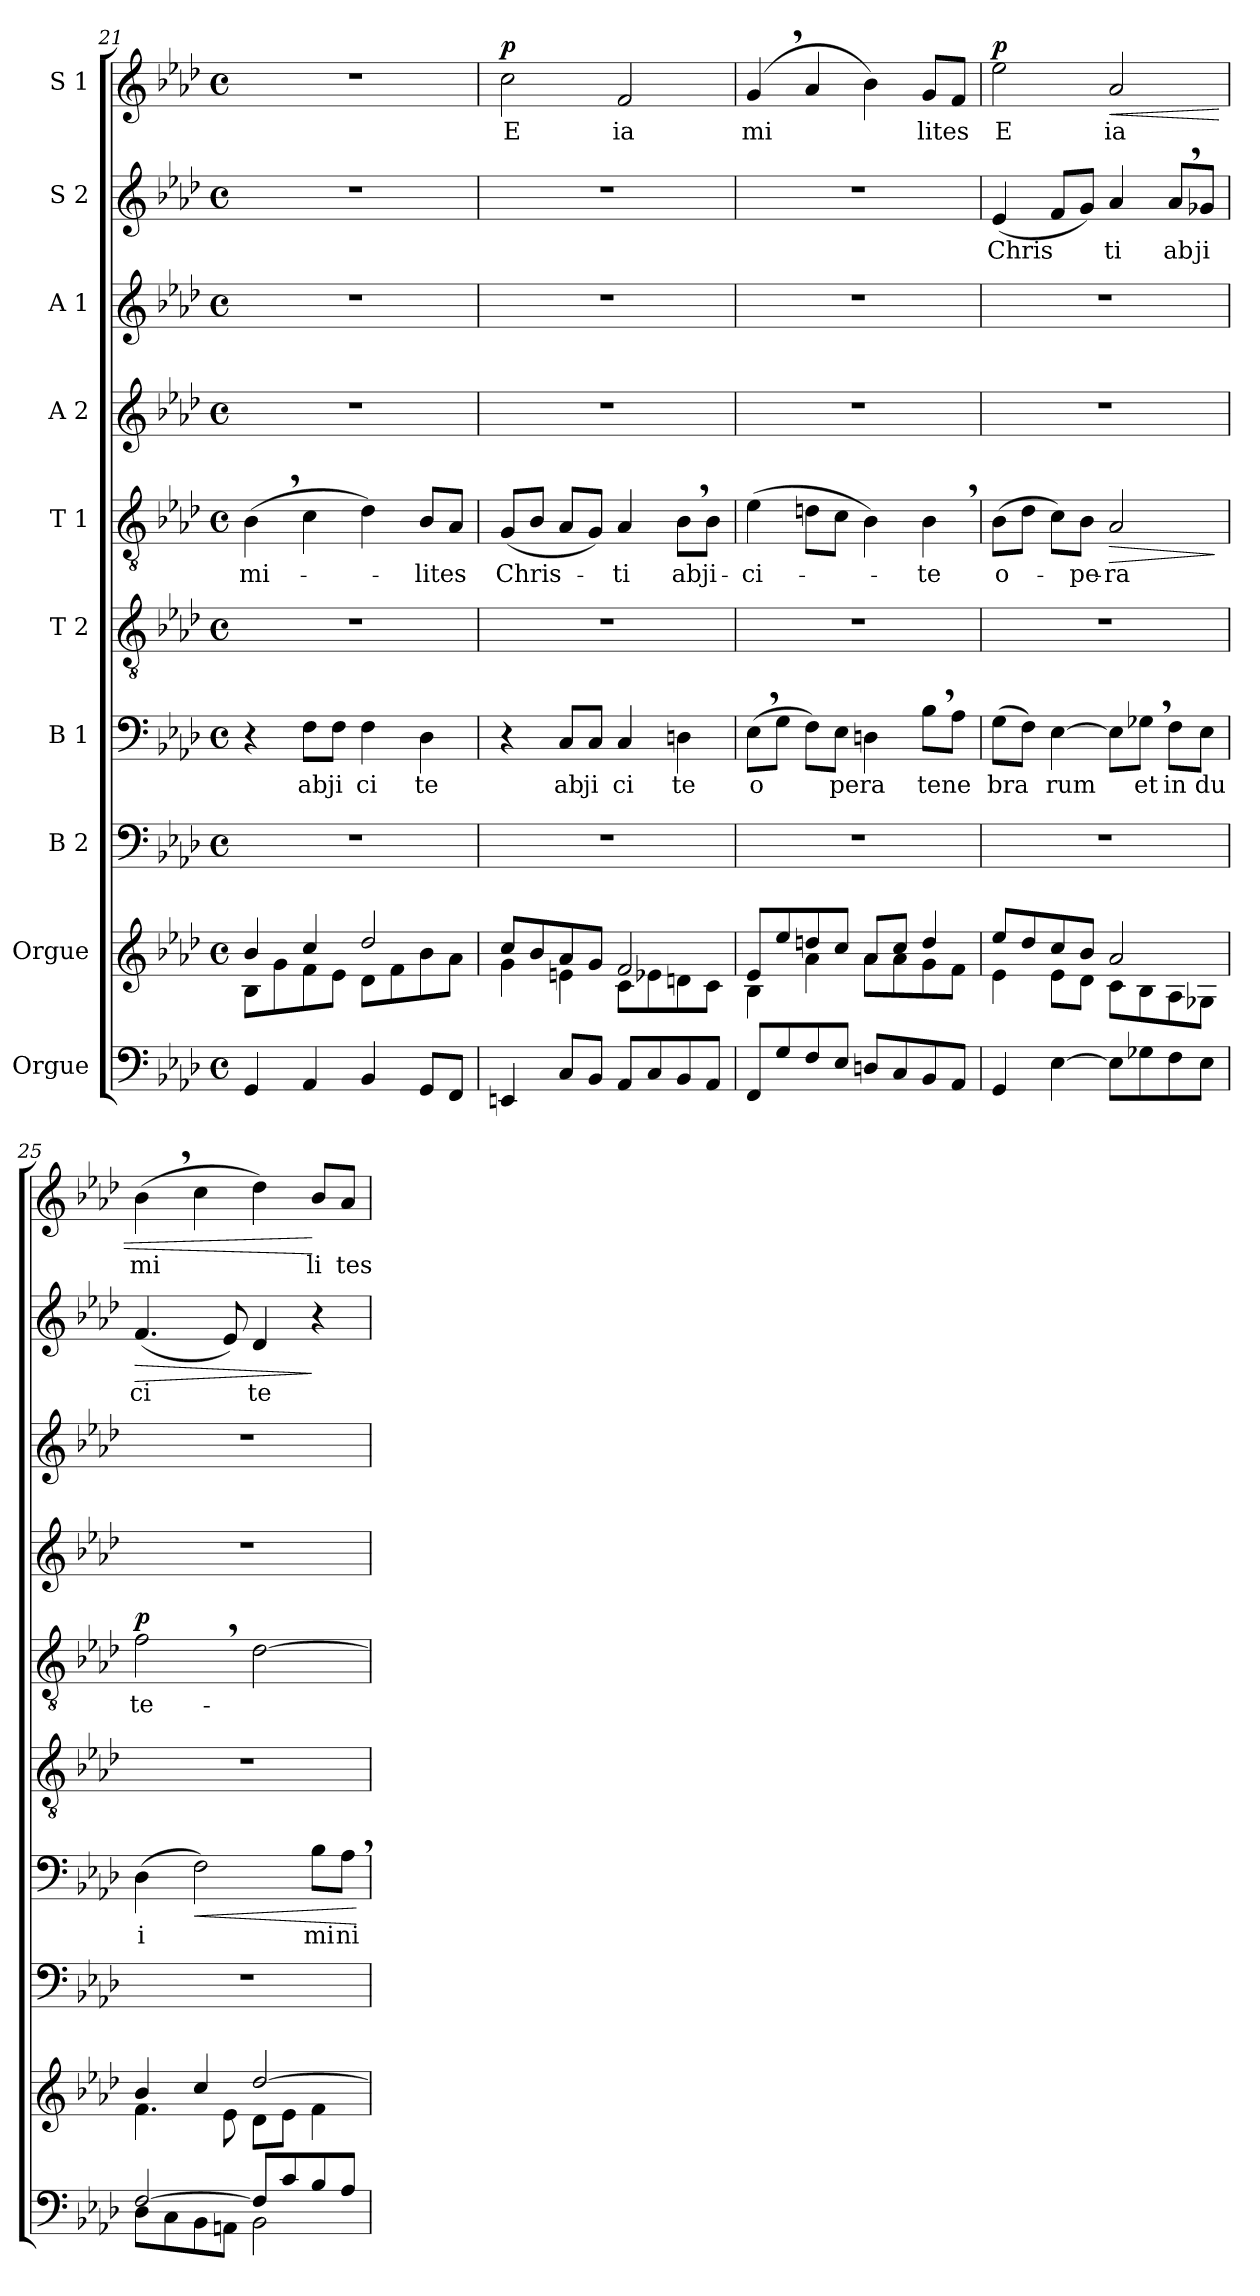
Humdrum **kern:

**kern	**kern	**kern	**kern	**text	**dynam	**kern	**kern	**text	**dynam	**kern	**kern	**kern	**text	**dynam	**kern	**text	**dynam
*part10	*part9	*part8	*part7	*part7	*part7	*part6	*part5	*part5	*part5	*part4	*part3	*part2	*part2	*part2	*part1	*part1	*part1
*staff10	*staff9	*staff8	*staff7	*staff7	*staff7	*staff6	*staff5	*staff5	*staff5	*staff4	*staff3	*staff2	*staff2	*staff2	*staff1	*staff1	*staff1
*I"Orgue	*I"Orgue	*I"B 2	*I"B 1	*	*	*I"T 2	*I"T 1	*	*	*I"A 2	*I"A 1	*I"S 2	*	*	*I"S 1	*	*
*clefF4	*clefG2	*clefF4	*clefF4	*	*	*clefGv2	*clefGv2	*	*	*clefG2	*clefG2	*clefG2	*	*	*clefG2	*	*
*k[b-e-a-d-]	*k[b-e-a-d-]	*k[b-e-a-d-]	*k[b-e-a-d-]	*	*	*k[b-e-a-d-]	*k[b-e-a-d-]	*	*	*k[b-e-a-d-]	*k[b-e-a-d-]	*k[b-e-a-d-]	*	*	*k[b-e-a-d-]	*	*
*A-:	*A-:	*A-:	*A-:	*	*	*A-:	*A-:	*	*	*A-:	*A-:	*A-:	*	*	*A-:	*	*
*M4/4	*M4/4	*M4/4	*M4/4	*	*	*M4/4	*M4/4	*	*	*M4/4	*M4/4	*M4/4	*	*	*M4/4	*	*
*met(c)	*met(c)	*met(c)	*met(c)	*	*	*met(c)	*met(c)	*	*	*met(c)	*met(c)	*met(c)	*	*	*met(c)	*	*
=21	=21	=21	=21	=21	=21	=21	=21	=21	=21	=21	=21	=21	=21	=21	=21	=21	=21
*	*^	*	*	*	*	*	*	*	*	*	*	*	*	*	*	*	*
!	!	!	!	!	!	!	!	!	!LO:LY:b	!	!	!	!	!	!	!	!	!
4GG/	4b-/	8B-\L	1r	4r	.	.	1r	(>4B-,>\	mi-	.	1r	1r	1r	.	.	1r	.	.
.	.	8g\	.	.	.	.	.	.	.	.	.	.	.	.	.	.	.	.
!	!	!	!	!	!LO:LY:b	!	!	!	!	!	!	!	!	!	!	!	!	!
4AA-/	4cc/	8f\	.	8F\L	abji	.	.	4c\	.	.	.	.	.	.	.	.	.	.
.	.	8e-\J	.	8F\J	.	.	.	.	.	.	.	.	.	.	.	.	.	.
!	!	!	!	!	!LO:LY:b	!	!	!	!	!	!	!	!	!	!	!	!	!
4BB-/	2dd-/	8d-\L	.	4F\	ci	.	.	4d-\)	.	.	.	.	.	.	.	.	.	.
.	.	8f\	.	.	.	.	.	.	.	.	.	.	.	.	.	.	.	.
!	!	!	!	!	!LO:LY:b	!	!	!	!LO:LY:b	!	!	!	!	!	!	!	!	!
8GG/L	.	8b-\	.	4D-\	te	.	.	8B-/L	-lites	.	.	.	.	.	.	.	.	.
8FF/J	.	8a-\J	.	.	.	.	.	8A-/J	.	.	.	.	.	.	.	.	.	.
=22	=22	=22	=22	=22	=22	=22	=22	=22	=22	=22	=22	=22	=22	=22	=22	=22	=22	=22
!	!	!	!	!	!	!	!	!	!LO:LY:b	!	!	!	!	!	!	!	!LO:LY:b	!LO:DY:a
4EEn/	8cc/L	4g\	1r	4r	.	.	1r	(>8G/L	Chris-	.	1r	1r	1r	.	.	2cc\	E	p
.	8b-/	.	.	.	.	.	.	8B-/J	.	.	.	.	.	.	.	.	.	.
!	!	!	!	!	!LO:LY:b	!	!	!	!	!	!	!	!	!	!	!	!	!
8C/L	8a-/	4en\	.	8C/L	ab	.	.	8A-/L	.	.	.	.	.	.	.	.	.	.
!	!	!	!	!	!LO:LY:b	!	!	!	!	!	!	!	!	!	!	!	!	!
8BB-/J	8g/J	.	.	8C/J	ji	.	.	8G/J)	.	.	.	.	.	.	.	.	.	.
!	!	!	!	!	!LO:LY:b	!	!	!	!LO:LY:b	!	!	!	!	!	!	!	!LO:LY:b	!
8AA-/L	2f/	8c\L	.	4C/	ci	.	.	4A-/	-ti	.	.	.	.	.	.	2f/	ia	.
8C/	.	8e-X\	.	.	.	.	.	.	.	.	.	.	.	.	.	.	.	.
!	!	!	!	!	!LO:LY:b	!	!	!	!LO:LY:b	!	!	!	!	!	!	!	!	!
8BB-/	.	8dn\	.	4Dn\	te	.	.	8B-,>\L	abji-	.	.	.	.	.	.	.	.	.
8AA-/J	.	8c\J	.	.	.	.	.	8B-\J	.	.	.	.	.	.	.	.	.	.
=23	=23	=23	=23	=23	=23	=23	=23	=23	=23	=23	=23	=23	=23	=23	=23	=23	=23	=23
!	!	!	!	!	!LO:LY:b	!	!	!	!LO:LY:b	!	!	!	!	!	!	!	!LO:LY:b	!
8FF/L	8e-/L	4B-\	1r	(>8E-,>\L	o	.	1r	(>4e-\	-ci-	.	1r	1r	1r	.	.	(4g,>/	mi	.
8G/	8ee-/	.	.	8G\J	.	.	.	.	.	.	.	.	.	.	.	.	.	.
8F/	8ddn/	4a-\	.	8F\L)	.	.	.	8dn\L	.	.	.	.	.	.	.	4a-/	.	.
!	!	!	!	!	!LO:LY:b	!	!	!	!	!	!	!	!	!	!	!	!	!
8E-/J	8cc/J	.	.	8E-\J	pera	.	.	8c\J	.	.	.	.	.	.	.	.	.	.
8Dn/L	(8a-/L	8a-\L	.	4Dn\	.	.	.	4B-\)	.	.	.	.	.	.	.	4b-\)	.	.
8C/	8cc/J	8a-\	.	.	.	.	.	.	.	.	.	.	.	.	.	.	.	.
!	!	!	!	!	!LO:LY:b	!	!	!	!LO:LY:b	!	!	!	!	!	!	!	!LO:LY:b	!
8BB-/	4dd/	8g\	.	8B-,>\L	tene	.	.	4B-,>\	-te	.	.	.	.	.	.	8g/L	lites	.
8AA-/J	.	8f\J	.	8A-\J	.	.	.	.	.	.	.	.	.	.	.	8f/J	.	.
!!LO:PB:g=z
=24	=24	=24	=24	=24	=24	=24	=24	=24	=24	=24	=24	=24	=24	=24	=24	=24	=24	=24
!	!	!	!	!	!LO:LY:b	!	!	!	!LO:LY:b	!	!	!	!	!LO:LY:b	!	!	!LO:LY:b	!LO:DY:a
4GG/	8ee-/L	4e-\	1r	(>8G\L	bra	.	1r	(>8B-\L	o-	.	1r	1r	(<4e-/	Chris	.	2ee-\	E	p
.	8dd-/	.	.	8F\J)	.	.	.	8d-\J	.	.	.	.	.	.	.	.	.	.
!	!	!	!	!	!LO:LY:b	!	!	!	!	!	!	!	!	!	!	!	!	!
[>4E-\	8cc/	8e-\L	.	[>4E-\	rum	.	.	8c\L)	.	.	.	.	8f/L	.	.	.	.	.
!	!	!	!	!	!	!	!	!	!LO:LY:b	!	!	!	!	!	!	!	!	!
.	8b-/J	8d-\J	.	.	.	.	.	8B-\J	-pe-	.	.	.	8g/J)	.	.	.	.	.
!	!	!	!	!	!	!	!	!	!LO:LY:b	!LO:HP:b	!	!	!	!LO:LY:b	!	!	!LO:LY:b	!LO:HP:b
8E-\L]	2a-/	8c\L	.	8E-\L]	.	.	.	2A-/	-ra	>	.	.	4a-/	ti	.	2a-/	ia	<
!	!	!	!	!	!LO:LY:b	!	!	!	!	!	!	!	!	!	!	!	!	!
8G-X\	.	8B-\	.	8G-X,>\J	et	.	.	.	.	.	.	.	.	.	.	.	.	.
!	!	!	!	!	!LO:LY:b	!	!	!	!	!	!	!	!	!LO:LY:b	!	!	!	!
8F\	.	8A-\	.	8F\L	in	.	.	.	.	.	.	.	8a-,>/L	ab	.	.	.	.
!	!	!	!	!	!LO:LY:b	!	!	!	!	!	!	!	!	!LO:LY:b	!	!	!	!
8E-\J	.	8G-X\J	.	8E-\J	du	.	.	.	.	.	.	.	8g-X/J	ji	.	.	.	.
*	*v	*v	*	*	*	*	*	*	*	*	*	*	*	*	*	*	*	*
.	.	.	.	.	.	.	.	.	]	.	.	.	.	.	.	.	.
=25	=25	=25	=25	=25	=25	=25	=25	=25	=25	=25	=25	=25	=25	=25	=25	=25	=25
*^	*^	*	*	*	*	*	*	*	*	*	*	*	*	*	*	*	*
!	!	!	!	!	!	!LO:LY:b:rj	!	!	!	!LO:LY:b	!LO:DY:a	!	!	!	!LO:LY:b	!LO:HP:b	!	!LO:LY:b	!
[>2F/	8D-\L	4b-/	4.f\	1r	(>4D-\	i	.	1r	2f,>\	te-	p	1r	1r	(<4.f/	ci	>	(>4b-,>\	mi	.
.	8C\	.	.	.	.	.	.	.	.	.	.	.	.	.	.	.	.	.	.
!	!	!	!	!	!	!	!LO:HP:b	!	!	!	!	!	!	!	!	!	!	!	!
.	8BB-\	4cc/	.	.	2F\)	.	<	.	.	.	.	.	.	.	.	.	4cc\	.	.
.	8AAn\J	.	8e-\	.	.	.	.	.	.	.	.	.	.	8e-/)	.	.	.	.	.
!	!	!	!	!	!	!	!	!	!	!	!	!	!	!	!LO:LY:b	!	!	!	!
8F/L]	2BB-\	[>2dd-/	8d-\L	.	.	.	.	.	[>2d-\	.	.	.	.	4d-/	te	.	4dd-\)	.	.
8c/	.	.	8e-\J	.	.	.	.	.	.	.	.	.	.	.	.	.	.	.	.
!	!	!	!	!	!	!LO:LY:b	!	!	!	!	!	!	!	!	!	!	!	!LO:LY:b	!
8B-/	.	.	4f\	.	8B-\L	mi	.	.	.	.	.	.	.	4r	.	]	8b-/L	li	[
!	!	!	!	!	!	!LO:LY:b	!	!	!	!	!	!	!	!	!	!	!	!LO:LY:b	!
8A-/J	.	.	.	.	8A-,>\J	ni	.	.	.	.	.	.	.	.	.	.	8a-/J	tes	.
*v	*v	*	*	*	*	*	*	*	*	*	*	*	*	*	*	*	*	*	*
*	*v	*v	*	*	*	*	*	*	*	*	*	*	*	*	*	*	*	*
.	.	.	.	.	[	.	.	.	.	.	.	.	.	.	.	.	.
=	=	=	=	=	=	=	=	=	=	=	=	=	=	=	=	=	=
*-	*-	*-	*-	*-	*-	*-	*-	*-	*-	*-	*-	*-	*-	*-	*-	*-	*-
